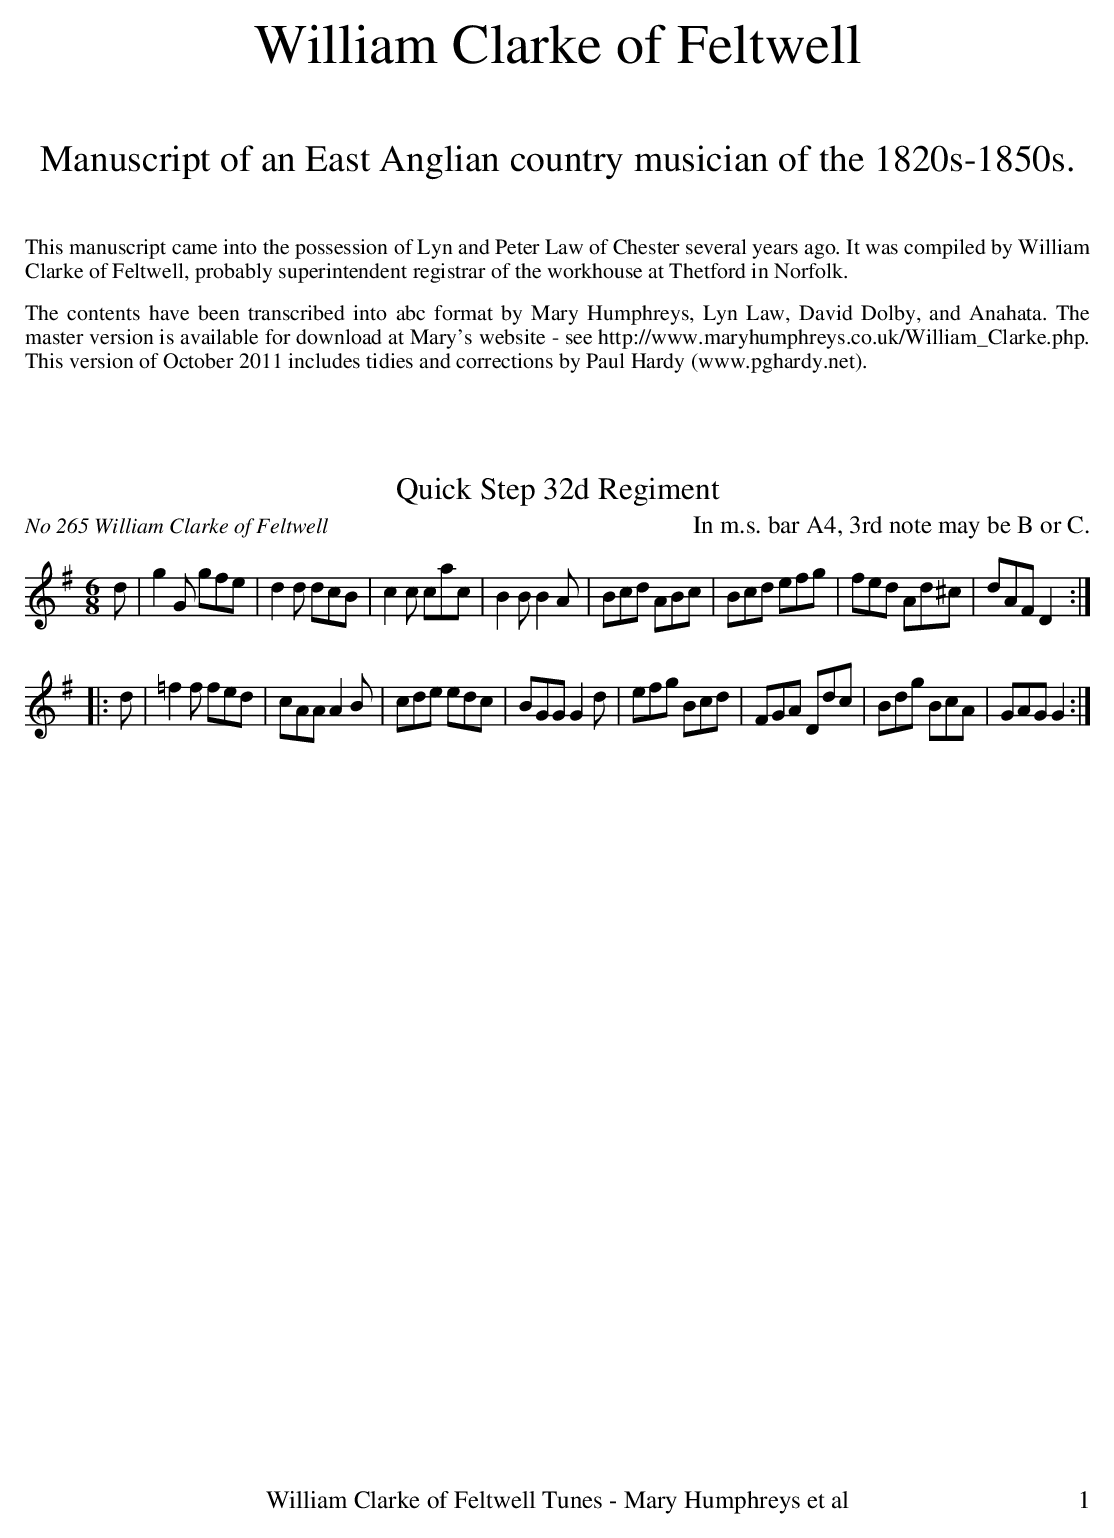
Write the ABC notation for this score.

X:1
T:Quick Step 32d Regiment
O:No 265 William Clarke of Feltwell
M:6/8
L:1/8
K:G
d|g2G gfe|d2d dcB|c2c cac|B2BB2A|Bcd ABc|Bcd efg|fed Ad^c|dAFD2:|
|:d|=f2f fed|cAA A2B|cde edc|BGG G2d|efg Bcd|FGA Ddc|Bdg BcA|GAGG2:|
